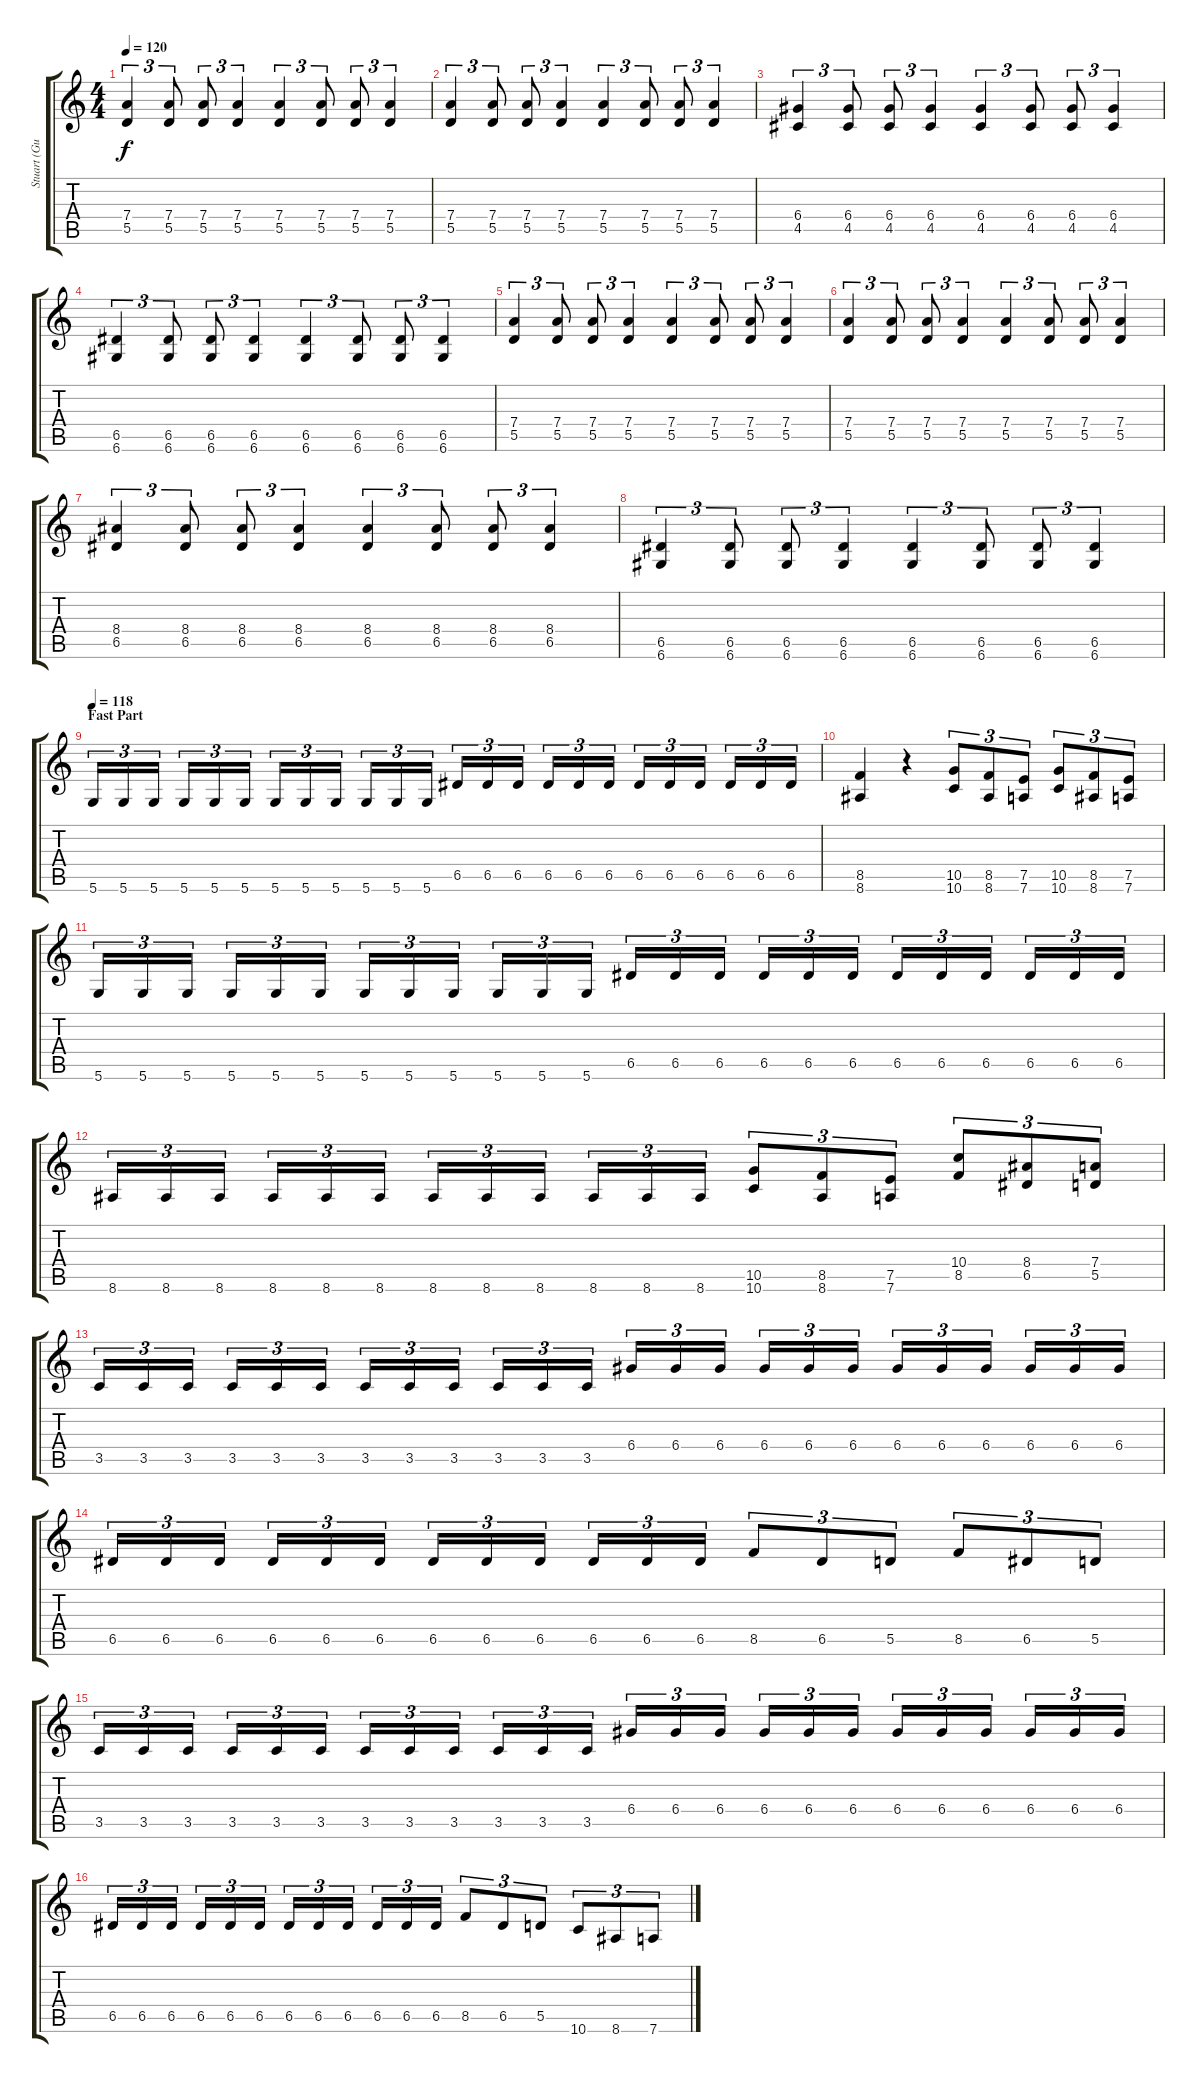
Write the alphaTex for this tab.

\track ("Stuart (Guitar)" "Stuart (Gu") {instrument overdrivenguitar}
\staff {score tabs}
\tuning (E4 B3 G3 D3 A2 D2) {hide}
\ts (4 4)
\tempo 120
\clef g2
\ks c
(7.4 5.5).4{tu (3 2) dy f} (7.4 5.5).8{tu (3 2)} (7.4 5.5).8{tu (3 2)} (7.4 5.5).4{tu (3 2)} (7.4 5.5).4{tu (3 2)} (7.4 5.5).8{tu (3 2)} (7.4 5.5).8{tu (3 2)} (7.4 5.5).4{tu (3 2)} |
(7.4 5.5).4{tu (3 2)} (7.4 5.5).8{tu (3 2)} (7.4 5.5).8{tu (3 2)} (7.4 5.5).4{tu (3 2)} (7.4 5.5).4{tu (3 2)} (7.4 5.5).8{tu (3 2)} (7.4 5.5).8{tu (3 2)} (7.4 5.5).4{tu (3 2)} |
(6.4 4.5).4{tu (3 2)} (6.4 4.5).8{tu (3 2)} (6.4 4.5).8{tu (3 2)} (6.4 4.5).4{tu (3 2)} (6.4 4.5).4{tu (3 2)} (6.4 4.5).8{tu (3 2)} (6.4 4.5).8{tu (3 2)} (6.4 4.5).4{tu (3 2)} |
(6.5 6.6).4{tu (3 2)} (6.5 6.6).8{tu (3 2)} (6.5 6.6).8{tu (3 2)} (6.5 6.6).4{tu (3 2)} (6.5 6.6).4{tu (3 2)} (6.5 6.6).8{tu (3 2)} (6.5 6.6).8{tu (3 2)} (6.5 6.6).4{tu (3 2)} |
(7.4 5.5).4{tu (3 2)} (7.4 5.5).8{tu (3 2)} (7.4 5.5).8{tu (3 2)} (7.4 5.5).4{tu (3 2)} (7.4 5.5).4{tu (3 2)} (7.4 5.5).8{tu (3 2)} (7.4 5.5).8{tu (3 2)} (7.4 5.5).4{tu (3 2)} |
(7.4 5.5).4{tu (3 2)} (7.4 5.5).8{tu (3 2)} (7.4 5.5).8{tu (3 2)} (7.4 5.5).4{tu (3 2)} (7.4 5.5).4{tu (3 2)} (7.4 5.5).8{tu (3 2)} (7.4 5.5).8{tu (3 2)} (7.4 5.5).4{tu (3 2)} |
(8.4 6.5).4{tu (3 2)} (8.4 6.5).8{tu (3 2)} (8.4 6.5).8{tu (3 2)} (8.4 6.5).4{tu (3 2)} (8.4 6.5).4{tu (3 2)} (8.4 6.5).8{tu (3 2)} (8.4 6.5).8{tu (3 2)} (8.4 6.5).4{tu (3 2)} |
(6.5 6.6).4{tu (3 2)} (6.5 6.6).8{tu (3 2)} (6.5 6.6).8{tu (3 2)} (6.5 6.6).4{tu (3 2)} (6.5 6.6).4{tu (3 2)} (6.5 6.6).8{tu (3 2)} (6.5 6.6).8{tu (3 2)} (6.5 6.6).4{tu (3 2)} |
\section ("" "Fast Part")
\tempo 118
5.6.16{tu (3 2)} 5.6.16{tu (3 2)} 5.6.16{tu (3 2)} 5.6.16{tu (3 2)} 5.6.16{tu (3 2)} 5.6.16{tu (3 2)} 5.6.16{tu (3 2)} 5.6.16{tu (3 2)} 5.6.16{tu (3 2)} 5.6.16{tu (3 2)} 5.6.16{tu (3 2)} 5.6.16{tu (3 2)} 6.5.16{tu (3 2)} 6.5.16{tu (3 2)} 6.5.16{tu (3 2)} 6.5.16{tu (3 2)} 6.5.16{tu (3 2)} 6.5.16{tu (3 2)} 6.5.16{tu (3 2)} 6.5.16{tu (3 2)} 6.5.16{tu (3 2)} 6.5.16{tu (3 2)} 6.5.16{tu (3 2)} 6.5.16{tu (3 2)} |
(8.5 8.6).4 r.4 (10.5 10.6).8{tu (3 2)} (8.5 8.6).8{tu (3 2)} (7.5 7.6).8{tu (3 2)} (10.5 10.6).8{tu (3 2)} (8.5 8.6).8{tu (3 2)} (7.5 7.6).8{tu (3 2)} |
5.6.16{tu (3 2)} 5.6.16{tu (3 2)} 5.6.16{tu (3 2)} 5.6.16{tu (3 2)} 5.6.16{tu (3 2)} 5.6.16{tu (3 2)} 5.6.16{tu (3 2)} 5.6.16{tu (3 2)} 5.6.16{tu (3 2)} 5.6.16{tu (3 2)} 5.6.16{tu (3 2)} 5.6.16{tu (3 2)} 6.5.16{tu (3 2)} 6.5.16{tu (3 2)} 6.5.16{tu (3 2)} 6.5.16{tu (3 2)} 6.5.16{tu (3 2)} 6.5.16{tu (3 2)} 6.5.16{tu (3 2)} 6.5.16{tu (3 2)} 6.5.16{tu (3 2)} 6.5.16{tu (3 2)} 6.5.16{tu (3 2)} 6.5.16{tu (3 2)} |
8.6.16{tu (3 2)} 8.6.16{tu (3 2)} 8.6.16{tu (3 2)} 8.6.16{tu (3 2)} 8.6.16{tu (3 2)} 8.6.16{tu (3 2)} 8.6.16{tu (3 2)} 8.6.16{tu (3 2)} 8.6.16{tu (3 2)} 8.6.16{tu (3 2)} 8.6.16{tu (3 2)} 8.6.16{tu (3 2)} (10.5 10.6).8{tu (3 2)} (8.5 8.6).8{tu (3 2)} (7.5 7.6).8{tu (3 2)} (10.4 8.5).8{tu (3 2)} (8.4 6.5).8{tu (3 2)} (7.4 5.5).8{tu (3 2)} |
3.5.16{tu (3 2)} 3.5.16{tu (3 2)} 3.5.16{tu (3 2)} 3.5.16{tu (3 2)} 3.5.16{tu (3 2)} 3.5.16{tu (3 2)} 3.5.16{tu (3 2)} 3.5.16{tu (3 2)} 3.5.16{tu (3 2)} 3.5.16{tu (3 2)} 3.5.16{tu (3 2)} 3.5.16{tu (3 2)} 6.4.16{tu (3 2)} 6.4.16{tu (3 2)} 6.4.16{tu (3 2)} 6.4.16{tu (3 2)} 6.4.16{tu (3 2)} 6.4.16{tu (3 2)} 6.4.16{tu (3 2)} 6.4.16{tu (3 2)} 6.4.16{tu (3 2)} 6.4.16{tu (3 2)} 6.4.16{tu (3 2)} 6.4.16{tu (3 2)} |
6.5.16{tu (3 2)} 6.5.16{tu (3 2)} 6.5.16{tu (3 2)} 6.5.16{tu (3 2)} 6.5.16{tu (3 2)} 6.5.16{tu (3 2)} 6.5.16{tu (3 2)} 6.5.16{tu (3 2)} 6.5.16{tu (3 2)} 6.5.16{tu (3 2)} 6.5.16{tu (3 2)} 6.5.16{tu (3 2)} 8.5.8{tu (3 2)} 6.5.8{tu (3 2)} 5.5.8{tu (3 2)} 8.5.8{tu (3 2)} 6.5.8{tu (3 2)} 5.5.8{tu (3 2)} |
3.5.16{tu (3 2)} 3.5.16{tu (3 2)} 3.5.16{tu (3 2)} 3.5.16{tu (3 2)} 3.5.16{tu (3 2)} 3.5.16{tu (3 2)} 3.5.16{tu (3 2)} 3.5.16{tu (3 2)} 3.5.16{tu (3 2)} 3.5.16{tu (3 2)} 3.5.16{tu (3 2)} 3.5.16{tu (3 2)} 6.4.16{tu (3 2)} 6.4.16{tu (3 2)} 6.4.16{tu (3 2)} 6.4.16{tu (3 2)} 6.4.16{tu (3 2)} 6.4.16{tu (3 2)} 6.4.16{tu (3 2)} 6.4.16{tu (3 2)} 6.4.16{tu (3 2)} 6.4.16{tu (3 2)} 6.4.16{tu (3 2)} 6.4.16{tu (3 2)} |
6.5.16{tu (3 2)} 6.5.16{tu (3 2)} 6.5.16{tu (3 2)} 6.5.16{tu (3 2)} 6.5.16{tu (3 2)} 6.5.16{tu (3 2)} 6.5.16{tu (3 2)} 6.5.16{tu (3 2)} 6.5.16{tu (3 2)} 6.5.16{tu (3 2)} 6.5.16{tu (3 2)} 6.5.16{tu (3 2)} 8.5.8{tu (3 2)} 6.5.8{tu (3 2)} 5.5.8{tu (3 2)} 10.6.8{tu (3 2)} 8.6.8{tu (3 2)} 7.6.8{tu (3 2)}
